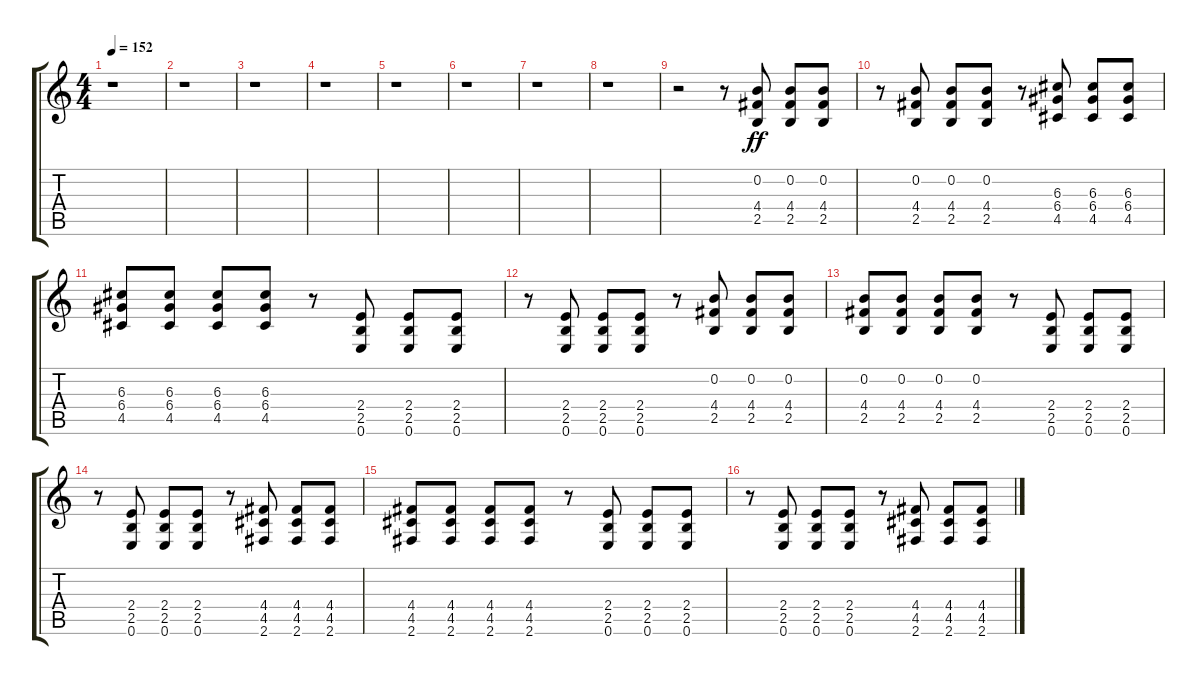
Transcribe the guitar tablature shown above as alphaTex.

\track "" {instrument distortionguitar}
\staff {score tabs}
\tuning (E4 B3 G3 D3 A2 E2) {hide}
\ts (4 4)
\tempo 152
\clef g2
\ks c
r.1{dy ff} |
r.1 |
r.1 |
r.1 |
r.1 |
r.1 |
r.1 |
r.1 |
r.2 r.8 (0.2 4.4 2.5).8 (0.2 4.4 2.5).8 (0.2 4.4 2.5).8 |
r.8 (0.2 4.4 2.5).8 (0.2 4.4 2.5).8 (0.2 4.4 2.5).8 r.8 (6.3 6.4 4.5).8 (6.3 6.4 4.5).8 (6.3 6.4 4.5).8 |
(6.3 6.4 4.5).8 (6.3 6.4 4.5).8 (6.3 6.4 4.5).8 (6.3 6.4 4.5).8 r.8 (2.4 2.5 0.6).8 (2.4 2.5 0.6).8 (2.4 2.5 0.6).8 |
r.8 (2.4 2.5 0.6).8 (2.4 2.5 0.6).8 (2.4 2.5 0.6).8 r.8 (0.2 4.4 2.5).8 (0.2 4.4 2.5).8 (0.2 4.4 2.5).8 |
(0.2 4.4 2.5).8 (0.2 4.4 2.5).8 (0.2 4.4 2.5).8 (0.2 4.4 2.5).8 r.8 (2.4 2.5 0.6).8 (2.4 2.5 0.6).8 (2.4 2.5 0.6).8 |
r.8 (2.4 2.5 0.6).8 (2.4 2.5 0.6).8 (2.4 2.5 0.6).8 r.8 (4.4 4.5 2.6).8 (4.4 4.5 2.6).8 (4.4 4.5 2.6).8 |
(4.4 4.5 2.6).8 (4.4 4.5 2.6).8 (4.4 4.5 2.6).8 (4.4 4.5 2.6).8 r.8 (2.4 2.5 0.6).8 (2.4 2.5 0.6).8 (2.4 2.5 0.6).8 |
r.8 (2.4 2.5 0.6).8 (2.4 2.5 0.6).8 (2.4 2.5 0.6).8 r.8 (4.4 4.5 2.6).8 (4.4 4.5 2.6).8 (4.4 4.5 2.6).8
